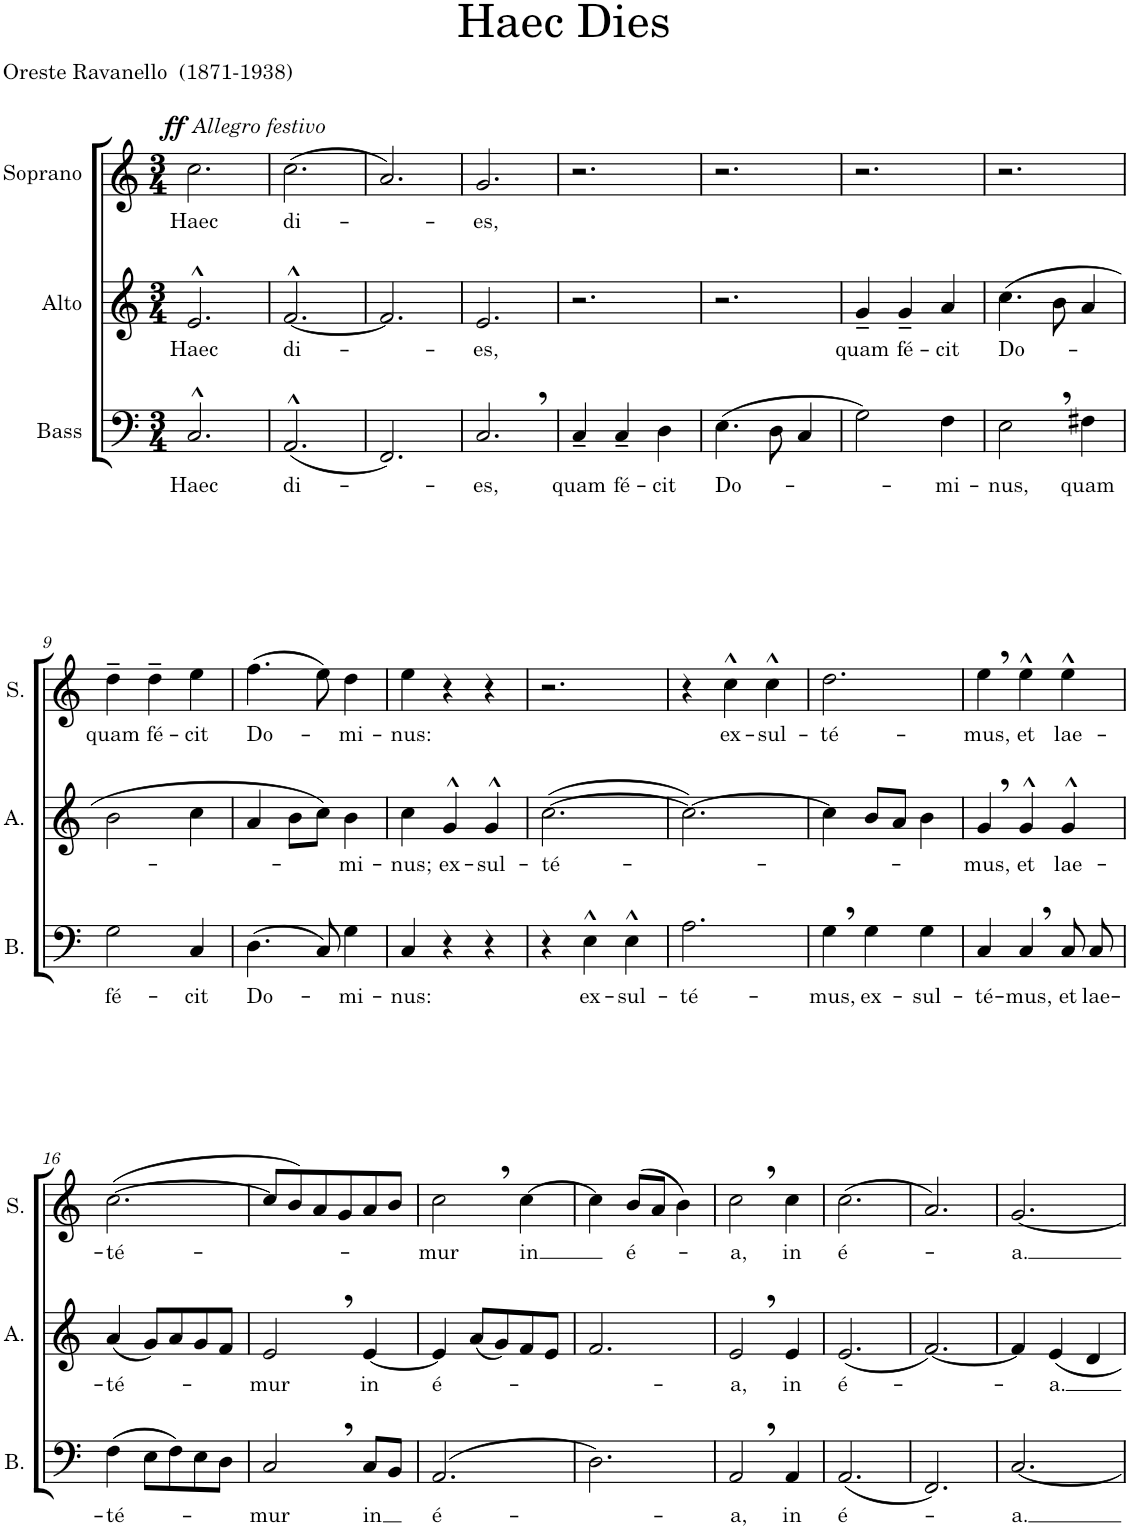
**kern	**text	**kern	**text	**kern	**text	**dynam
*part3	*part3	*part2	*part2	*part1	*part1	*part1
*staff3	*staff3	*staff2	*staff2	*staff1	*staff1	*staff1
*I"Bass	*	*I"Alto	*	*I"Soprano	*	*
*I'B.	*	*I'A.	*	*I'S.	*	*
*clefF4	*	*clefG2	*	*clefG2	*	*
*k[]	*	*k[]	*	*k[]	*	*
*M3/4	*	*M3/4	*	*M3/4	*	*
=1	=1	=1	=1	=1	=1	=1
!	!	!	!	!LO:TX:a:i:t=Allegro festivo	!	!
!	!LO:LY:b	!	!LO:LY:b	!	!LO:LY:b	!LO:DY:a
2.C^^/	Haec	2.e^^/	Haec	2.cc\	Haec	ff
=2	=2	=2	=2	=2	=2	=2
!	!LO:LY:b	!	!LO:LY:b	!	!LO:LY:b	!
(2.AA^^/	di-	[2.f^^/	di-	(2.cc\	di-	.
=3	=3	=3	=3	=3	=3	=3
2.FF/)	.	2.f/]	.	2.a/)	.	.
=4	=4	=4	=4	=4	=4	=4
!	!LO:LY:b	!	!LO:LY:b	!	!LO:LY:b	!
2.C,/	-es,	2.e/	-es,	2.g/	-es,	.
=5	=5	=5	=5	=5	=5	=5
!	!LO:LY:b	!	!	!	!	!
4C~/	quam	2.r	.	2.r	.	.
!	!LO:LY:b	!	!	!	!	!
4C~/	fé-	.	.	.	.	.
!	!LO:LY:b	!	!	!	!	!
4D\	-cit	.	.	.	.	.
=6	=6	=6	=6	=6	=6	=6
!	!LO:LY:b	!	!	!	!	!
(4.E\	Do-	2.r	.	2.r	.	.
8D\	.	.	.	.	.	.
4C/	.	.	.	.	.	.
=7	=7	=7	=7	=7	=7	=7
!	!	!	!LO:LY:b	!	!	!
2G\)	.	4g~/	quam	2.r	.	.
!	!	!	!LO:LY:b	!	!	!
.	.	4g~/	fé-	.	.	.
!	!LO:LY:b	!	!LO:LY:b	!	!	!
4F\	-mi-	4a/	-cit	.	.	.
=8	=8	=8	=8	=8	=8	=8
!	!LO:LY:b	!	!LO:LY:b	!	!	!
2E,\	-nus,	(4.cc\	Do-	2.r	.	.
.	.	8b\	.	.	.	.
!	!LO:LY:b	!	!	!	!	!
4F#X\	quam	4a/	.	.	.	.
!!LO:LB:g=z
=9	=9	=9	=9	=9	=9	=9
!	!LO:LY:b	!	!	!	!LO:LY:b	!
2G\	fé-	2b\	.	4dd~\	quam	.
!	!	!	!	!	!LO:LY:b	!
.	.	.	.	4dd~\	fé-	.
!	!LO:LY:b	!	!	!	!LO:LY:b	!
4C/	-cit	4cc\	.	4ee\	-cit	.
=10	=10	=10	=10	=10	=10	=10
!	!LO:LY:b	!	!	!	!LO:LY:b	!
(4.D\	Do-	4a/	.	(4.ff\	Do-	.
.	.	8b\L	.	.	.	.
8C/)	.	8cc\J)	.	8ee\)	.	.
!	!LO:LY:b	!	!LO:LY:b	!	!LO:LY:b	!
4G\	-mi-	4b\	-mi-	4dd\	-mi-	.
=11	=11	=11	=11	=11	=11	=11
!	!LO:LY:b	!	!LO:LY:b	!	!LO:LY:b	!
4C/	-nus:	4cc\	-nus;	4ee\	-nus:	.
!	!	!	!LO:LY:b	!	!	!
4r	.	4g^^/	ex-	4r	.	.
!	!	!	!LO:LY:b	!	!	!
4r	.	4g^^/	-sul-	4r	.	.
=12	=12	=12	=12	=12	=12	=12
!	!	!	!LO:LY:b	!	!	!
4r	.	([2.cc\	-té-	2.r	.	.
!	!LO:LY:b	!	!	!	!	!
4E^^\	ex-	.	.	.	.	.
!	!LO:LY:b	!	!	!	!	!
4E^^\	-sul-	.	.	.	.	.
=13	=13	=13	=13	=13	=13	=13
!	!LO:LY:b	!	!	!	!	!
2.A\	-té-	2.cc\_)	.	4r	.	.
!	!	!	!	!	!LO:LY:b	!
.	.	.	.	4cc^^\	ex-	.
!	!	!	!	!	!LO:LY:b	!
.	.	.	.	4cc^^\	-sul-	.
=14	=14	=14	=14	=14	=14	=14
!	!LO:LY:b	!	!	!	!LO:LY:b	!
4G,\	-mus,	4cc\]	.	2.dd\	-té-	.
!	!LO:LY:b	!	!	!	!	!
4G\	ex-	8b/L	.	.	.	.
.	.	8a/J	.	.	.	.
!	!LO:LY:b	!	!	!	!	!
4G\	-sul-	4b\	.	.	.	.
=15	=15	=15	=15	=15	=15	=15
!	!LO:LY:b	!	!LO:LY:b	!	!LO:LY:b	!
4C/	-té-	4g,/	-mus,	4ee,\	-mus,	.
!	!LO:LY:b	!	!LO:LY:b	!	!LO:LY:b	!
4C,/	-mus,	4g^^/	et	4ee^^\	et	.
!	!LO:LY:b	!	!LO:LY:b	!	!LO:LY:b	!
8C/	et	4g^^/	lae-	4ee^^\	lae-	.
!	!LO:LY:b	!	!	!	!	!
8C/	lae-	.	.	.	.	.
!!LO:LB:g=z
=16	=16	=16	=16	=16	=16	=16
!	!LO:LY:b	!	!LO:LY:b	!	!LO:LY:b	!
(4F\	-té-	(4a/	-té-	([2.cc\	-té-	.
8E\L	.	8g/L)	.	.	.	.
8F\)	.	8a/	.	.	.	.
8E\	.	8g/	.	.	.	.
8D\J	.	8f/J	.	.	.	.
=17	=17	=17	=17	=17	=17	=17
!	!LO:LY:b	!	!LO:LY:b	!	!	!
2C,/	-mur	2e,/	-mur	8cc/L]	.	.
.	.	.	.	8b/)	.	.
.	.	.	.	8a/	.	.
.	.	.	.	8g/	.	.
!	!LO:LY:b	!	!LO:LY:b	!	!	!
8C/L	in	[4e/	in	8a/	.	.
8BB/J	.	.	.	8b/J	.	.
=18	=18	=18	=18	=18	=18	=18
!	!LO:LY:b	!	!LO:LY:b	!	!LO:LY:b	!
(2.AA/	é-	4e/]	é-	2cc,\	-mur	.
.	.	(8a/L	.	.	.	.
.	.	8g/)	.	.	.	.
!	!	!	!	!	!LO:LY:b	!
.	.	8f/	.	[4cc\	in	.
.	.	8e/J	.	.	.	.
=19	=19	=19	=19	=19	=19	=19
2.D\)	.	2.f/	.	4cc\]	.	.
!	!	!	!	!	!LO:LY:b	!
.	.	.	.	(8b/L	é-	.
.	.	.	.	8a/J	.	.
.	.	.	.	4b\)	.	.
=20	=20	=20	=20	=20	=20	=20
!	!LO:LY:b	!	!LO:LY:b	!	!LO:LY:b	!
2AA,/	-a,	2e,/	-a,	2cc,\	-a,	.
!	!LO:LY:b	!	!LO:LY:b	!	!LO:LY:b	!
4AA/	in	4e/	in	4cc\	in	.
=21	=21	=21	=21	=21	=21	=21
!	!LO:LY:b	!	!LO:LY:b	!	!LO:LY:b	!
(2.AA/	é-	(2.e/	é-	(2.cc\	é-	.
=22	=22	=22	=22	=22	=22	=22
2.FF/)	.	[2.f/)	.	2.a/)	.	.
=23	=23	=23	=23	=23	=23	=23
!	!LO:LY:b	!	!	!	!LO:LY:b	!
[2.C/	-a.	4f/]	.	[2.g/	-a.	.
!	!	!	!LO:LY:b	!	!	!
.	.	4e/	-a.	.	.	.
.	.	4d/	.	.	.	.
=	=	=	=	=	=	=
*-	*-	*-	*-	*-	*-	*-
